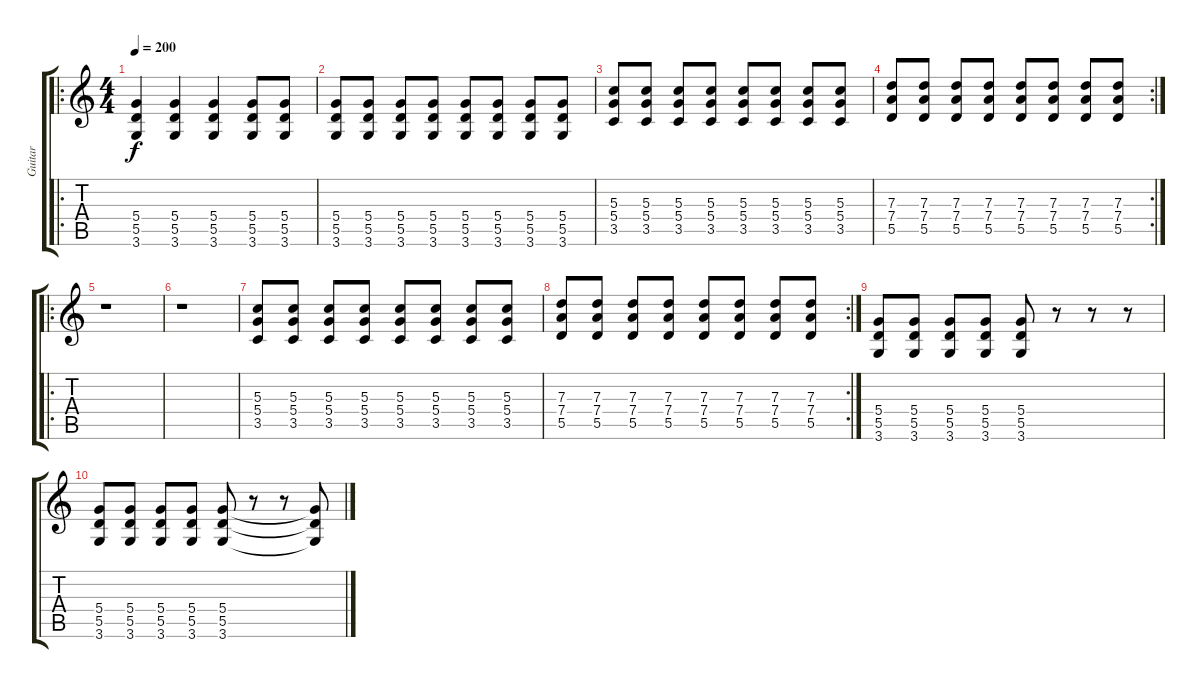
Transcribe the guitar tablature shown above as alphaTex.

\track ("Guitar" "Guitar") {instrument distortionguitar}
\staff {score tabs}
\tuning (E4 B3 G3 D3 A2 E2) {hide}
\ro
\ts (4 4)
\tempo 200
\clef g2
\ks c
(5.4 5.5 3.6).4{dy f} (5.4 5.5 3.6).4 (5.4 5.5 3.6).4 (5.4 5.5 3.6).8 (5.4 5.5 3.6).8 |
(5.4 5.5 3.6).8 (5.4 5.5 3.6).8 (5.4 5.5 3.6).8 (5.4 5.5 3.6).8 (5.4 5.5 3.6).8 (5.4 5.5 3.6).8 (5.4 5.5 3.6).8 (5.4 5.5 3.6).8 |
(5.3 5.4 3.5).8 (5.3 5.4 3.5).8 (5.3 5.4 3.5).8 (5.3 5.4 3.5).8 (5.3 5.4 3.5).8 (5.3 5.4 3.5).8 (5.3 5.4 3.5).8 (5.3 5.4 3.5).8 |
\rc 2
(7.3 7.4 5.5).8 (7.3 7.4 5.5).8 (7.3 7.4 5.5).8 (7.3 7.4 5.5).8 (7.3 7.4 5.5).8 (7.3 7.4 5.5).8 (7.3 7.4 5.5).8 (7.3 7.4 5.5).8 |
\ro
r.1 |
r.1 |
(5.3 5.4 3.5).8 (5.3 5.4 3.5).8 (5.3 5.4 3.5).8 (5.3 5.4 3.5).8 (5.3 5.4 3.5).8 (5.3 5.4 3.5).8 (5.3 5.4 3.5).8 (5.3 5.4 3.5).8 |
\rc 2
(7.3 7.4 5.5).8 (7.3 7.4 5.5).8 (7.3 7.4 5.5).8 (7.3 7.4 5.5).8 (7.3 7.4 5.5).8 (7.3 7.4 5.5).8 (7.3 7.4 5.5).8 (7.3 7.4 5.5).8 |
(5.4 5.5 3.6).8 (5.4 5.5 3.6).8 (5.4 5.5 3.6).8 (5.4 5.5 3.6).8 (5.4 5.5 3.6).8 r.8 r.8 r.8 |
(5.4 5.5 3.6).8 (5.4 5.5 3.6).8 (5.4 5.5 3.6).8 (5.4 5.5 3.6).8 (5.4 5.5 3.6).8 r.8 r.8 (5.4{t} 5.5{t} 3.6{t}).8
